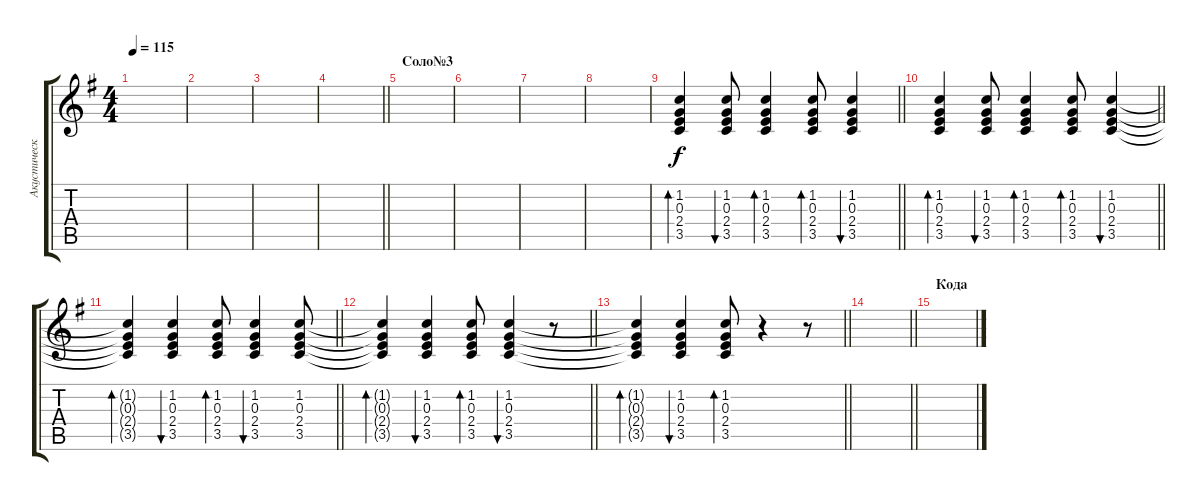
\track ("Акустическая гитара" "Акустическ") {instrument acousticguitarnylon}
\staff {score tabs}
\tuning (E4 B3 G3 D3 A2 E2) {hide}
\ts (4 4)
\tempo 115
\clef g2
\ks g
|
|
|
\barLineRight lightlight
|
\section ("" "Соло№3")
|
|
|
|
\barLineRight lightlight
(1.2 0.3 2.4 3.5).4{bd 120} (1.2 0.3 2.4 3.5).8{bu 120} (1.2 0.3 2.4 3.5).4{bd 120} (1.2 0.3 2.4 3.5).8{bd 120} (1.2 0.3 2.4 3.5).4{bu 120} |
\barLineRight lightlight
(1.2 0.3 2.4 3.5).4{bd 120} (1.2 0.3 2.4 3.5).8{bu 120} (1.2 0.3 2.4 3.5).4{bd 120} (1.2 0.3 2.4 3.5).8{bd 120} (1.2 0.3 2.4 3.5).4{bu 120} |
\barLineRight lightlight
(1.2{t} 0.3{t} 2.4{t} 3.5{t}).4{bd 120} (1.2 0.3 2.4 3.5).4{bu 120} (1.2 0.3 2.4 3.5).8{bd 120} (1.2 0.3 2.4 3.5).4{bu 120} (1.2 0.3 2.4 3.5).8 |
\barLineRight lightlight
(1.2{t} 0.3{t} 2.4{t} 3.5{t}).4{bd 120} (1.2 0.3 2.4 3.5).4{bu 120} (1.2 0.3 2.4 3.5).8{bd 120} (1.2 0.3 2.4 3.5).4{bu 120} r.8 |
\barLineRight lightlight
(1.2{t} 0.3{t} 2.4{t} 3.5{t}).4{bd 120 volume 4} (1.2 0.3 2.4 3.5).4{bu 120} (1.2 0.3 2.4 3.5).8{bd 120} r.4 r.8 |
\barLineRight lightlight
|
\section ("" "Кода")
